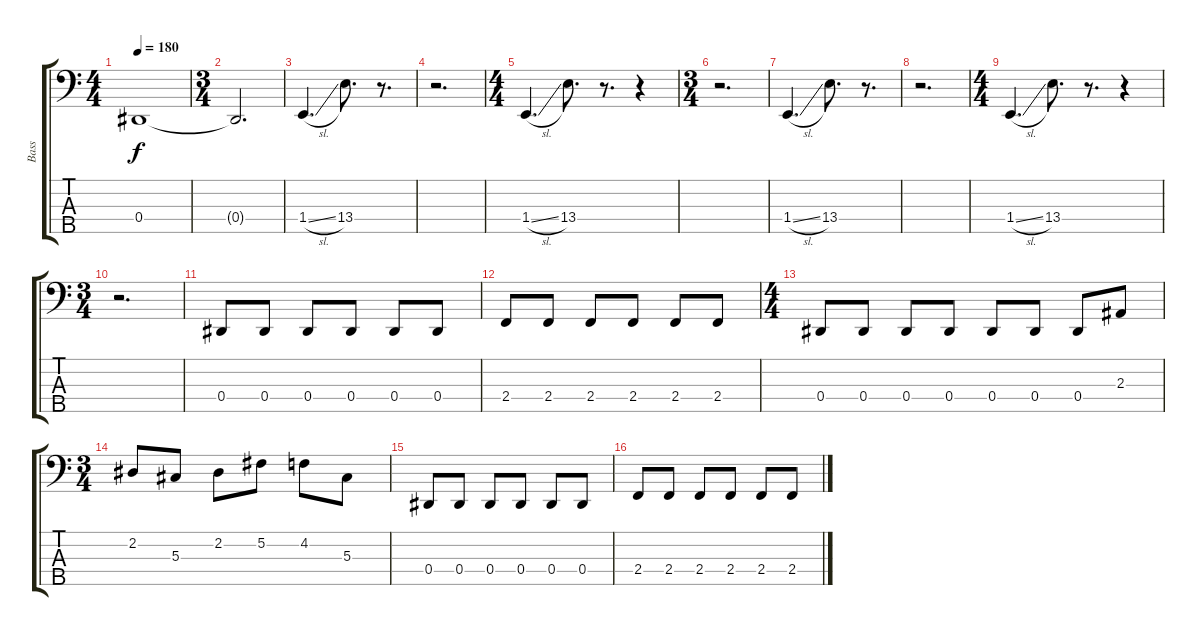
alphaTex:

\track ("Bass" "Bass") {instrument electricbassfinger}
\staff {score tabs}
\tuning (Gb2 Db2 Ab1 Eb1 Bb0) {hide}
\ts (4 4)
\tempo 180
\clef f4
\ks c
0.4{t}.1{dy f} |
\ts (3 4)
0.4{t}.2{d} |
1.4{sl}.4{d} 13.4.8{d} r.8{d} |
r.2{d} |
\ts (4 4)
1.4{sl}.4{d} 13.4.8{d} r.8{d} r.4 |
\ts (3 4)
r.2{d} |
1.4{sl}.4{d} 13.4.8{d} r.8{d} |
r.2{d} |
\ts (4 4)
1.4{sl}.4{d} 13.4.8{d} r.8{d} r.4 |
\ts (3 4)
r.2{d} |
0.4.8 0.4.8 0.4.8 0.4.8 0.4.8 0.4.8 |
2.4.8 2.4.8 2.4.8 2.4.8 2.4.8 2.4.8 |
\ts (4 4)
0.4.8 0.4.8 0.4.8 0.4.8 0.4.8 0.4.8 0.4.8 2.3.8 |
\ts (3 4)
2.2.8 5.3.8 2.2.8 5.2.8 4.2.8 5.3.8 |
0.4.8 0.4.8 0.4.8 0.4.8 0.4.8 0.4.8 |
2.4.8 2.4.8 2.4.8 2.4.8 2.4.8 2.4.8
